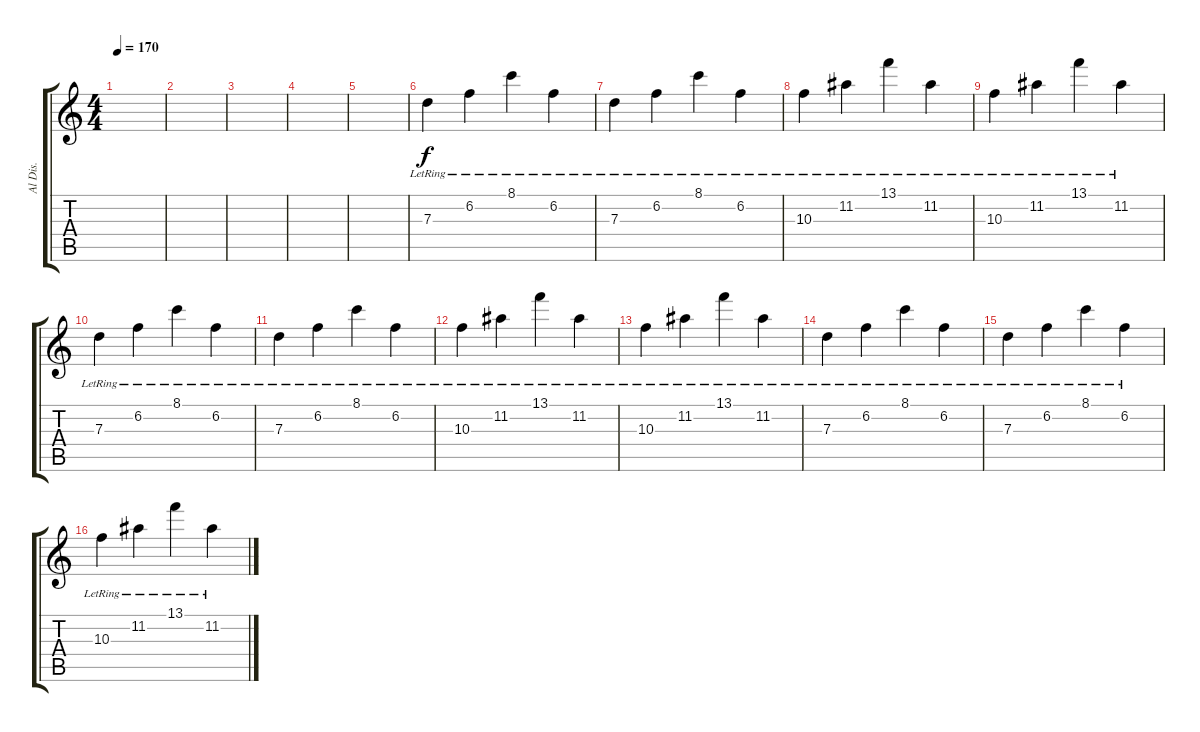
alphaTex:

\track ("Al Dis." "Al Dis.") {instrument distortionguitar}
\staff {score tabs}
\tuning (E4 B3 G3 D3 A2 D2) {hide}
\ts (4 4)
\tempo 170
\clef g2
\ks c
|
|
|
|
|
7.3{lr}.4 6.2{lr}.4 8.1{lr}.4 6.2{lr}.4 |
7.3{lr}.4 6.2{lr}.4 8.1{lr}.4 6.2{lr}.4 |
10.3{lr}.4 11.2{lr}.4 13.1{lr}.4 11.2{lr}.4 |
10.3{lr}.4 11.2{lr}.4 13.1{lr}.4 11.2{lr}.4 |
7.3{lr}.4 6.2{lr}.4 8.1{lr}.4 6.2{lr}.4 |
7.3{lr}.4 6.2{lr}.4 8.1{lr}.4 6.2{lr}.4 |
10.3{lr}.4 11.2{lr}.4 13.1{lr}.4 11.2{lr}.4 |
10.3{lr}.4 11.2{lr}.4 13.1{lr}.4 11.2{lr}.4 |
7.3{lr}.4 6.2{lr}.4 8.1{lr}.4 6.2{lr}.4 |
7.3{lr}.4 6.2{lr}.4 8.1{lr}.4 6.2{lr}.4 |
10.3{lr}.4 11.2{lr}.4 13.1{lr}.4 11.2{lr}.4
